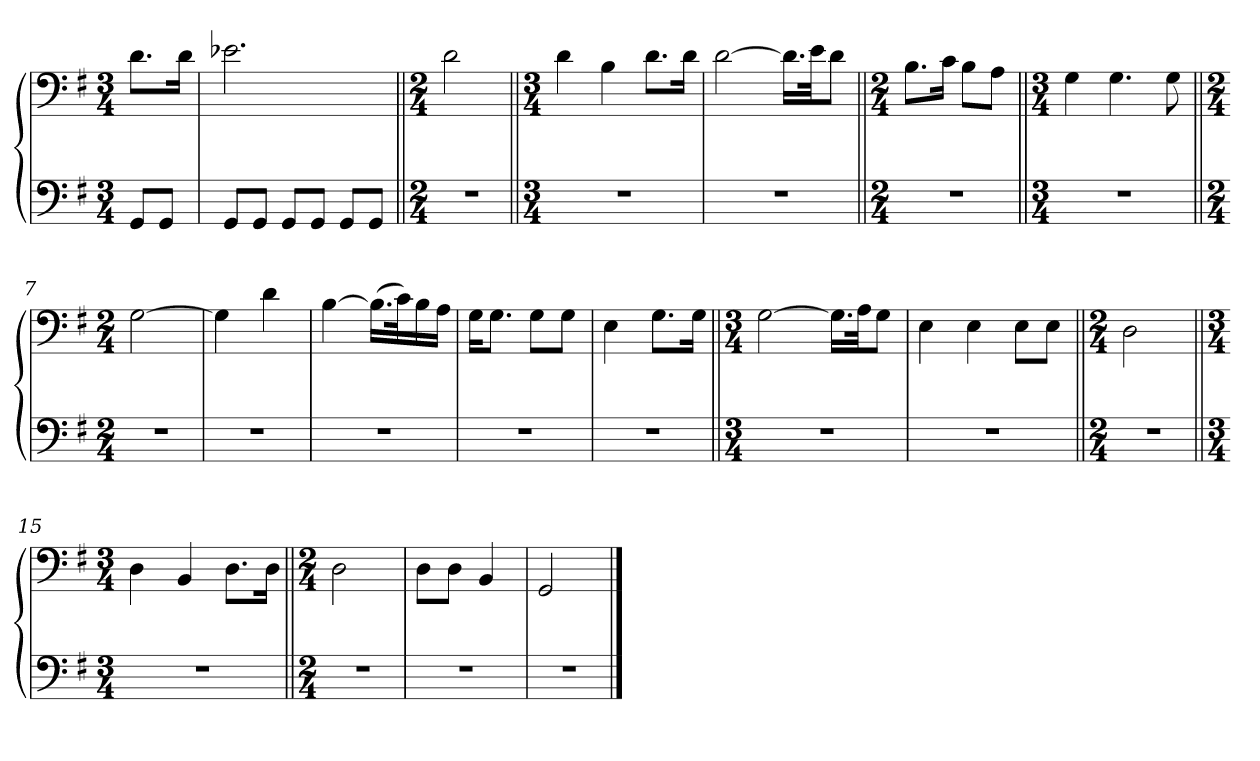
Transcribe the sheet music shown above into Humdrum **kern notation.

**kern	**kern
*part1	*part1
*staff2	*staff1
*clefF4	*clefF4
*k[f#]	*k[f#]
*M3/4	*M3/4
=	=
8GG/L	8.d\L
8GG/J	.
.	16d\Jk
=1	=1
8GG/L	2.e-X\
8GG/J	.
8GG/L	.
8GG/J	.
8GG/L	.
8GG/J	.
=2||	=2||
*M2/4	*M2/4
2r	2d\
=3||	=3||
*M3/4	*M3/4
2.r	4d\
.	4B\
.	8.d\L
.	16d\Jk
=4	=4
2.r	[2d\
.	16.d\LL]
.	32e\JK
.	8d\J
=5||	=5||
*M2/4	*M2/4
2r	8.B\L
.	16c\Jk
.	8B\L
.	8A\J
=6||	=6||
*M3/4	*M3/4
2.r	4G\
.	4.G\
.	8G\
=7||	=7||
*M2/4	*M2/4
2r	[2G\
=8	=8
2r	4G\]
.	4d\
=9	=9
2r	[4B\
.	(16.B\LL]
.	32c\K)
.	16B\
.	16A\JJ
=10	=10
2r	16G\KL
.	8.G\J
.	8G\L
.	8G\J
=11	=11
2r	4E\
.	8.G\L
.	16G\Jk
=12||	=12||
*M3/4	*M3/4
2.r	[2G\
.	16.G\LL]
.	32A\JK
.	8G\J
=13	=13
2.r	4E\
.	4E\
.	8E\L
.	8E\J
=14||	=14||
*M2/4	*M2/4
2r	2D\
=15||	=15||
*M3/4	*M3/4
2.r	4D\
.	4BB/
.	8.D\L
.	16D\Jk
=16||	=16||
*M2/4	*M2/4
2r	2D\
=17	=17
2r	8D\L
.	8D\J
.	4BB/
=18	=18
2r	2GG/
==	==
*-	*-
